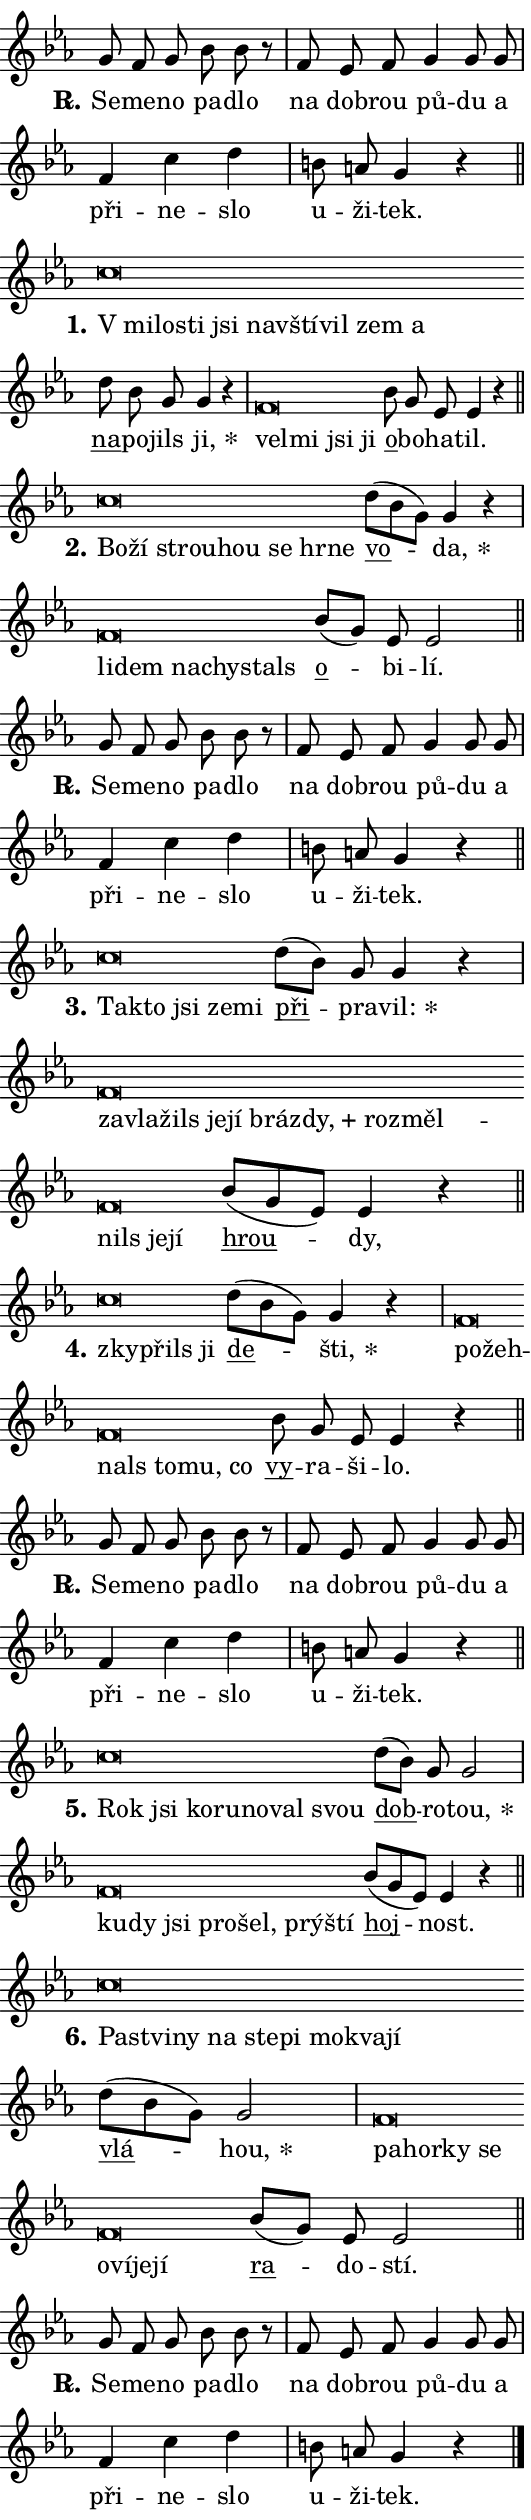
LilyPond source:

\version "2.24.0"
\header { tagline = "" }
\paper {
  indent = 0\cm
  top-margin = 0\cm
  right-margin = 0.13\cm % to fit lyric hyphens
  bottom-margin = 0\cm
  left-margin = 0\cm
  paper-width = 9\cm
  page-breaking = #ly:one-page-breaking
  system-system-spacing.basic-distance = #11
  score-system-spacing.basic-distance = #11
  ragged-last = ##f
}


%% Author: Thomas Morley
%% https://lists.gnu.org/archive/html/lilypond-user/2020-05/msg00002.html
#(define (line-position grob)
"Returns position of @var[grob} in current system:
   @code{'start}, if at first time-step
   @code{'end}, if at last time-step
   @code{'middle} otherwise
"
  (let* ((col (ly:item-get-column grob))
         (ln (ly:grob-object col 'left-neighbor))
         (rn (ly:grob-object col 'right-neighbor))
         (col-to-check-left (if (ly:grob? ln) ln col))
         (col-to-check-right (if (ly:grob? rn) rn col))
         (break-dir-left
           (and
             (ly:grob-property col-to-check-left 'non-musical #f)
             (ly:item-break-dir col-to-check-left)))
         (break-dir-right
           (and
             (ly:grob-property col-to-check-right 'non-musical #f)
             (ly:item-break-dir col-to-check-right))))
        (cond ((eqv? 1 break-dir-left) 'start)
              ((eqv? -1 break-dir-right) 'end)
              (else 'middle))))

#(define (tranparent-at-line-position vctor)
  (lambda (grob)
  "Relying on @code{line-position} select the relevant enry from @var{vctor}.
Used to determine transparency,"
    (case (line-position grob)
      ((end) (not (vector-ref vctor 0)))
      ((middle) (not (vector-ref vctor 1)))
      ((start) (not (vector-ref vctor 2))))))

noteHeadBreakVisibility =
#(define-music-function (break-visibility)(vector?)
"Makes @code{NoteHead}s transparent relying on @var{break-visibility}"
#{
  \override NoteHead.transparent =
    #(tranparent-at-line-position break-visibility)
#})

#(define delete-ledgers-for-transparent-note-heads
  (lambda (grob)
    "Reads whether a @code{NoteHead} is transparent.
If so this @code{NoteHead} is removed from @code{'note-heads} from
@var{grob}, which is supposed to be @code{LedgerLineSpanner}.
As a result ledgers are not printed for this @code{NoteHead}"
    (let* ((nhds-array (ly:grob-object grob 'note-heads))
           (nhds-list
             (if (ly:grob-array? nhds-array)
                 (ly:grob-array->list nhds-array)
                 '()))
           ;; Relies on the transparent-property being done before
           ;; Staff.LedgerLineSpanner.after-line-breaking is executed.
           ;; This is fragile ...
           (to-keep
             (remove
               (lambda (nhd)
                 (ly:grob-property nhd 'transparent #f))
               nhds-list)))
      ;; TODO find a better method to iterate over grob-arrays, similiar
      ;; to filter/remove etc for lists
      ;; For now rebuilt from scratch
      (set! (ly:grob-object grob 'note-heads)  '())
      (for-each
        (lambda (nhd)
          (ly:pointer-group-interface::add-grob grob 'note-heads nhd))
        to-keep))))

squashNotes = {
  \override NoteHead.X-extent = #'(-0.2 . 0.2)
  \override NoteHead.Y-extent = #'(-0.75 . 0)
  \override NoteHead.stencil =
    #(lambda (grob)
       (let ((pos (ly:grob-property grob 'staff-position)))
         (begin
           (if (< pos -7) (display "ERROR: Lower brevis then expected\n") (display ""))
           (if (<= pos -6) ly:text-interface::print ly:note-head::print))))
}
unSquashNotes = {
  \revert NoteHead.X-extent
  \revert NoteHead.Y-extent
  \revert NoteHead.stencil
}

hideNotes = \noteHeadBreakVisibility #begin-of-line-visible
unHideNotes = \noteHeadBreakVisibility #all-visible

% work-around for resetting accidentals
% https://lilypond.org/doc/v2.23/Documentation/notation/displaying-rhythms#unmetered-music
cadenzaMeasure = {
  \cadenzaOff
  \partial 1024 s1024
  \cadenzaOn
}

#(define-markup-command (accent layout props text) (markup?)
  "Underline accented syllable"
  (interpret-markup layout props
    #{\markup \override #'(offset . 4.3) \underline { #text }#}))

responsum = \markup \concat {
  "R" \hspace #-1.05 \path #0.1 #'((moveto 0 0.07) (lineto 0.9 0.8)) \hspace #0.05 "."
}

spaceSize = #0.6828661417322834 % exact space size for TeX Gyre Schola

\layout {
  \context {
    \Staff
    \remove "Time_signature_engraver"
    \override LedgerLineSpanner.after-line-breaking = #delete-ledgers-for-transparent-note-heads
  }
  \context {
    \Lyrics {
      \override LyricSpace.minimum-distance = \spaceSize
      \override LyricText.font-name = #"TeX Gyre Schola"
      \override LyricText.font-size = 1
      \override StanzaNumber.font-name = #"TeX Gyre Schola Bold"
      \override StanzaNumber.font-size = 1
    }
  }
  \context {
    \Score 
    \override NoteHead.text =
      #(lambda (grob) 
        (let ((pos (ly:grob-property grob 'staff-position)))
          #{\markup {
            \combine
              \halign #-0.55 \raise #(if (= pos -6) 0 0.5) \override #'(thickness . 2) \draw-line #'(3.2 . 0)
              \musicglyph "noteheads.sM1"
          }#}))
  }
}

% magnetic-lyrics.ily
%
%   written by
%     Jean Abou Samra <jean@abou-samra.fr>
%     Werner Lemberg <wl@gnu.org>
%
%   adapted by
%     Jiri Hon <jiri.hon@gmail.com>
%
% Version 2022-Apr-15

% https://www.mail-archive.com/lilypond-user@gnu.org/msg149350.html

#(define (Left_hyphen_pointer_engraver context)
   "Collect syllable-hyphen-syllable occurrences in lyrics and store
them in properties.  This engraver only looks to the left.  For
example, if the lyrics input is @code{foo -- bar}, it does the
following.

@itemize @bullet
@item
Set the @code{text} property of the @code{LyricHyphen} grob between
@q{foo} and @q{bar} to @code{foo}.

@item
Set the @code{left-hyphen} property of the @code{LyricText} grob with
text @q{foo} to the @code{LyricHyphen} grob between @q{foo} and
@q{bar}.
@end itemize

Use this auxiliary engraver in combination with the
@code{lyric-@/text::@/apply-@/magnetic-@/offset!} hook."
   (let ((hyphen #f)
         (text #f))
     (make-engraver
      (acknowledgers
       ((lyric-syllable-interface engraver grob source-engraver)
        (set! text grob)))
      (end-acknowledgers
       ((lyric-hyphen-interface engraver grob source-engraver)
        ;(when (not (grob::has-interface grob 'lyric-space-interface))
          (set! hyphen grob)));)
      ((stop-translation-timestep engraver)
       (when (and text hyphen)
         (ly:grob-set-object! text 'left-hyphen hyphen))
       (set! text #f)
       (set! hyphen #f)))))

#(define (lyric-text::apply-magnetic-offset! grob)
   "If the space between two syllables is less than the value in
property @code{LyricText@/.details@/.squash-threshold}, move the right
syllable to the left so that it gets concatenated with the left
syllable.

Use this function as a hook for
@code{LyricText@/.after-@/line-@/breaking} if the
@code{Left_@/hyphen_@/pointer_@/engraver} is active."
   (let ((hyphen (ly:grob-object grob 'left-hyphen #f)))
     (when hyphen
       (let ((left-text (ly:spanner-bound hyphen LEFT)))
         (when (grob::has-interface left-text 'lyric-syllable-interface)
           (let* ((common (ly:grob-common-refpoint grob left-text X))
                  (this-x-ext (ly:grob-extent grob common X))
                  (left-x-ext
                   (begin
                     ;; Trigger magnetism for left-text.
                     (ly:grob-property left-text 'after-line-breaking)
                     (ly:grob-extent left-text common X)))
                  ;; `delta` is the gap width between two syllables.
                  (delta (- (interval-start this-x-ext)
                            (interval-end left-x-ext)))
                  (details (ly:grob-property grob 'details))
                  (threshold (assoc-get 'squash-threshold details 0.2)))
             (when (< delta threshold)
               (let* (;; We have to manipulate the input text so that
                      ;; ligatures crossing syllable boundaries are not
                      ;; disabled.  For languages based on the Latin
                      ;; script this is essentially a beautification.
                      ;; However, for non-Western scripts it can be a
                      ;; necessity.
                      (lt (ly:grob-property left-text 'text))
                      (rt (ly:grob-property grob 'text))
                      (is-space (grob::has-interface hyphen 'lyric-space-interface))
                      (space (if is-space " " ""))
                      (extra-delta (if is-space spaceSize 0))
                      ;; Append new syllable.
                      (ltrt-space (if (and (string? lt) (string? rt))
                                (string-append lt space rt)
                                (make-concat-markup (list lt space rt))))
                      ;; Right-align `ltrt` to the right side.
                      (ltrt-space-markup (grob-interpret-markup
                               grob
                               (make-translate-markup
                                (cons (interval-length this-x-ext) 0)
                                (make-right-align-markup ltrt-space)))))
                 (begin
                   ;; Don't print `left-text`.
                   (ly:grob-set-property! left-text 'stencil #f)
                   ;; Set text and stencil (which holds all collected
                   ;; syllables so far) and shift it to the left.
                   (ly:grob-set-property! grob 'text ltrt-space)
                   (ly:grob-set-property! grob 'stencil ltrt-space-markup)
                   (ly:grob-translate-axis! grob (- (- delta extra-delta)) X))))))))))


#(define (lyric-hyphen::displace-bounds-first grob)
   ;; Make very sure this callback isn't triggered too early.
   (let ((left (ly:spanner-bound grob LEFT))
         (right (ly:spanner-bound grob RIGHT)))
     (ly:grob-property left 'after-line-breaking)
     (ly:grob-property right 'after-line-breaking)
     (ly:lyric-hyphen::print grob)))

squashThreshold = #0.4

\layout {
  \context {
    \Lyrics
    \consists #Left_hyphen_pointer_engraver
    \override LyricText.after-line-breaking =
      #lyric-text::apply-magnetic-offset!
    \override LyricHyphen.stencil = #lyric-hyphen::displace-bounds-first
    \override LyricText.details.squash-threshold = \squashThreshold
    \override LyricHyphen.minimum-distance = 0
    \override LyricHyphen.minimum-length = \squashThreshold
  }
}

squashText = \override LyricText.details.squash-threshold = 9999
unSquashText = \override LyricText.details.squash-threshold = \squashThreshold

leftText = \override LyricText.self-alignment-X = #LEFT
unLeftText = \revert LyricText.self-alignment-X

starOffset = #(lambda (grob) 
                (let ((x_offset (ly:self-alignment-interface::aligned-on-x-parent grob)))
                  (if (= x_offset 0) 0 (+ x_offset 1.2))))

star = #(define-music-function (syllable)(string?)
"Append star separator at the end of a syllable"
#{
  \once \override LyricText.X-offset = #starOffset
  \lyricmode { \markup {
    #syllable
    \override #'((font-name . "TeX Gyre Schola Bold")) \hspace #0.2 \lower #0.65 \larger "*"
  } }
#})

starAccent = #(define-music-function (syllable)(string?)
"Append star separator at the end of a syllable and make accent"
#{
  \once \override LyricText.X-offset = #starOffset
  \lyricmode { \markup {
    \accent #syllable
    \override #'((font-name . "TeX Gyre Schola Bold")) \hspace #0.2 \lower #0.65 \larger "*"
  } }
#})

breath = #(define-music-function (syllable)(string?)
"Append breathing indicator at the end of a syllable"
#{
  \lyricmode { \markup { #syllable "+" } }
#})

optionalBreath = #(define-music-function (syllable)(string?)
"Append optional breathing indicator at the end of a syllable"
#{
  \lyricmode { \markup { #syllable "(+)" } }
#})


\score {
    <<
        \new Voice = "melody" { \cadenzaOn \key es \major \relative { g'8 f g bes bes r \cadenzaMeasure \bar "|" f8 es f g4 g8 g8 \cadenzaMeasure \bar "|" f4 c' d \cadenzaMeasure \bar "|" b8 a g4 r \cadenzaMeasure \bar "||" \break } }
        \new Lyrics \lyricsto "melody" { \lyricmode { \set stanza = \responsum
Se -- me -- no pa -- dlo na dob -- rou pů -- du a při -- ne -- slo u -- ži -- tek. } }
    >>
    \layout {}
}

\score {
    <<
        \new Voice = "melody" { \cadenzaOn \key es \major \relative { \squashNotes c''\breve*1/16 \hideNotes \breve*1/16 \bar "" \breve*1/16 \bar "" \breve*1/16 \bar "" \breve*1/16 \bar "" \breve*1/16 \bar "" \breve*1/16 \bar "" \breve*1/16 \breve*1/16 \bar "" \unHideNotes \unSquashNotes \bar "" d8 bes g g4 r \cadenzaMeasure \bar "|" \squashNotes f\breve*1/16 \hideNotes \breve*1/16 \bar "" \breve*1/16 \breve*1/16 \bar "" \unHideNotes \unSquashNotes \bar "" bes8 g es es4 r \cadenzaMeasure \bar "||" \break } }
        \new Lyrics \lyricsto "melody" { \lyricmode { \set stanza = "1."
\leftText "V mi" -- \squashText lo -- sti jsi na -- vští -- vil zem a \unLeftText \unSquashText \markup \accent na -- po -- jils \star ji, \leftText vel -- \squashText mi jsi ji \unLeftText \unSquashText \markup \accent o -- bo -- ha -- til. } }
    >>
    \layout {}
}

\score {
    <<
        \new Voice = "melody" { \cadenzaOn \key es \major \relative { \squashNotes c''\breve*1/16 \hideNotes \breve*1/16 \bar "" \breve*1/16 \bar "" \breve*1/16 \bar "" \breve*1/16 \bar "" \breve*1/16 \breve*1/16 \bar "" \unHideNotes \unSquashNotes \bar "" d8[( bes g)] g4 r \cadenzaMeasure \bar "|" \squashNotes f\breve*1/16 \hideNotes \breve*1/16 \bar "" \breve*1/16 \bar "" \breve*1/16 \breve*1/16 \bar "" \unHideNotes \unSquashNotes \bar "" bes8[( g)] es es2 \cadenzaMeasure \bar "||" \break } }
        \new Lyrics \lyricsto "melody" { \lyricmode { \set stanza = "2."
\leftText Bo -- \squashText ží strou -- hou se hr -- ne \unLeftText \unSquashText \markup \accent vo -- \star da, \leftText li -- \squashText dem na -- chy -- stals \unLeftText \unSquashText \markup \accent o -- bi -- lí. } }
    >>
    \layout {}
}

\score {
    <<
        \new Voice = "melody" { \cadenzaOn \key es \major \relative { g'8 f g bes bes r \cadenzaMeasure \bar "|" f8 es f g4 g8 g8 \cadenzaMeasure \bar "|" f4 c' d \cadenzaMeasure \bar "|" b8 a g4 r \cadenzaMeasure \bar "||" \break } }
        \new Lyrics \lyricsto "melody" { \lyricmode { \set stanza = \responsum
Se -- me -- no pa -- dlo na dob -- rou pů -- du a při -- ne -- slo u -- ži -- tek. } }
    >>
    \layout {}
}

\score {
    <<
        \new Voice = "melody" { \cadenzaOn \key es \major \relative { \squashNotes c''\breve*1/16 \hideNotes \breve*1/16 \bar "" \breve*1/16 \bar "" \breve*1/16 \breve*1/16 \bar "" \unHideNotes \unSquashNotes \bar "" d8[( bes)] g g4 r \cadenzaMeasure \bar "|" \squashNotes f\breve*1/16 \hideNotes \breve*1/16 \bar "" \breve*1/16 \bar "" \breve*1/16 \bar "" \breve*1/16 \bar "" \breve*1/16 \bar "" \breve*1/16 \bar "" \breve*1/16 \bar "" \breve*1/16 \bar "" \breve*1/16 \bar "" \breve*1/16 \breve*1/16 \bar "" \unHideNotes \unSquashNotes \bar "" bes8[( g es)] es4 r \cadenzaMeasure \bar "||" \break } }
        \new Lyrics \lyricsto "melody" { \lyricmode { \set stanza = "3."
\leftText Tak -- \squashText to jsi ze -- mi \unLeftText \unSquashText \markup \accent při -- pra -- \star vil: \leftText za -- \squashText vla -- žils je -- jí bráz -- \breath "dy," roz -- měl -- nils je -- jí \unLeftText \unSquashText \markup \accent hrou -- dy, } }
    >>
    \layout {}
}

\score {
    <<
        \new Voice = "melody" { \cadenzaOn \key es \major \relative { \squashNotes c''\breve*1/16 \hideNotes \breve*1/16 \breve*1/16 \bar "" \unHideNotes \unSquashNotes \bar "" d8[( bes g)] g4 r \cadenzaMeasure \bar "|" \squashNotes f\breve*1/16 \hideNotes \breve*1/16 \bar "" \breve*1/16 \bar "" \breve*1/16 \bar "" \breve*1/16 \breve*1/16 \bar "" \unHideNotes \unSquashNotes \bar "" bes8 g es es4 r \cadenzaMeasure \bar "||" \break } }
        \new Lyrics \lyricsto "melody" { \lyricmode { \set stanza = "4."
\leftText zky -- \squashText přils ji \unLeftText \unSquashText \markup \accent de -- \star šti, \leftText po -- \squashText žeh -- nals to -- mu, co \unLeftText \unSquashText \markup \accent vy -- ra -- ši -- lo. } }
    >>
    \layout {}
}

\score {
    <<
        \new Voice = "melody" { \cadenzaOn \key es \major \relative { g'8 f g bes bes r \cadenzaMeasure \bar "|" f8 es f g4 g8 g8 \cadenzaMeasure \bar "|" f4 c' d \cadenzaMeasure \bar "|" b8 a g4 r \cadenzaMeasure \bar "||" \break } }
        \new Lyrics \lyricsto "melody" { \lyricmode { \set stanza = \responsum
Se -- me -- no pa -- dlo na dob -- rou pů -- du a při -- ne -- slo u -- ži -- tek. } }
    >>
    \layout {}
}

\score {
    <<
        \new Voice = "melody" { \cadenzaOn \key es \major \relative { \squashNotes c''\breve*1/16 \hideNotes \breve*1/16 \bar "" \breve*1/16 \bar "" \breve*1/16 \bar "" \breve*1/16 \bar "" \breve*1/16 \breve*1/16 \bar "" \unHideNotes \unSquashNotes \bar "" d8[( bes)] g g2 \cadenzaMeasure \bar "|" \squashNotes f\breve*1/16 \hideNotes \breve*1/16 \bar "" \breve*1/16 \bar "" \breve*1/16 \bar "" \breve*1/16 \bar "" \breve*1/16 \breve*1/16 \bar "" \unHideNotes \unSquashNotes \bar "" bes8[( g es)] es4 r \cadenzaMeasure \bar "||" \break } }
        \new Lyrics \lyricsto "melody" { \lyricmode { \set stanza = "5."
\leftText Rok \squashText jsi ko -- ru -- no -- val svou \unLeftText \unSquashText \markup \accent dob -- ro -- \star tou, \leftText ku -- \squashText dy jsi pro -- šel, prý -- ští \unLeftText \unSquashText \markup \accent hoj -- nost. } }
    >>
    \layout {}
}

\score {
    <<
        \new Voice = "melody" { \cadenzaOn \key es \major \relative { \squashNotes c''\breve*1/16 \hideNotes \breve*1/16 \bar "" \breve*1/16 \bar "" \breve*1/16 \bar "" \breve*1/16 \bar "" \breve*1/16 \bar "" \breve*1/16 \bar "" \breve*1/16 \breve*1/16 \bar "" \unHideNotes \unSquashNotes \bar "" d8[( bes g)] g2 \cadenzaMeasure \bar "|" \squashNotes f\breve*1/16 \hideNotes \breve*1/16 \bar "" \breve*1/16 \bar "" \breve*1/16 \bar "" \breve*1/16 \bar "" \breve*1/16 \bar "" \breve*1/16 \breve*1/16 \bar "" \unHideNotes \unSquashNotes \bar "" bes8[( g)] es es2 \cadenzaMeasure \bar "||" \break } }
        \new Lyrics \lyricsto "melody" { \lyricmode { \set stanza = "6."
\leftText Past -- \squashText vi -- ny na ste -- pi mo -- kva -- jí \unLeftText \unSquashText \markup \accent vlá -- \star hou, \leftText pa -- \squashText hor -- ky se o -- ví -- je -- jí \unLeftText \unSquashText \markup \accent ra -- do -- stí. } }
    >>
    \layout {}
}

\score {
    <<
        \new Voice = "melody" { \cadenzaOn \key es \major \relative { g'8 f g bes bes r \cadenzaMeasure \bar "|" f8 es f g4 g8 g8 \cadenzaMeasure \bar "|" f4 c' d \cadenzaMeasure \bar "|" b8 a g4 r \cadenzaMeasure \bar "||" \break } \bar "|." }
        \new Lyrics \lyricsto "melody" { \lyricmode { \set stanza = \responsum
Se -- me -- no pa -- dlo na dob -- rou pů -- du a při -- ne -- slo u -- ži -- tek. } }
    >>
    \layout {}
}
